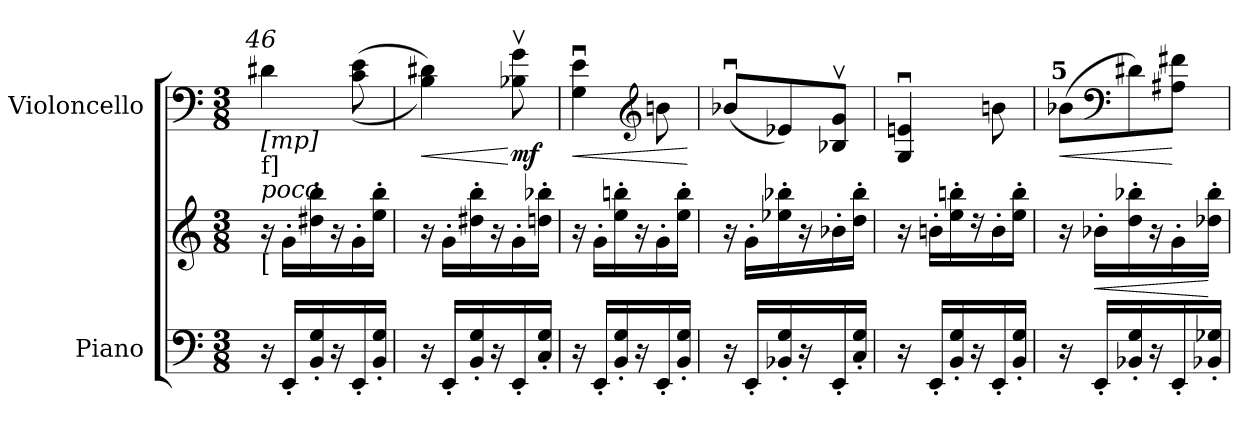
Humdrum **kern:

**kern	**kern	**dynam	**kern	**dynam
*part2	*part2	*part2	*part1	*part1
*staff3	*staff2	*staff2/3	*staff1	*staff1
*I"Piano	*	*	*I"Violoncello	*
*I'Pno.	*	*	*I'Vc.	*
!!LO:PB:g=z
*clefF4	*clefG2	*	*clefF4	*
*k[]	*k[]	*	*k[]	*
*C:	*C:	*	*C:	*
*M3/8	*M3/8	*	*M3/8	*
*MM77	*MM77	*	*MM77	*
=1	=1	=1	=1	=1
!	!	!	!LO:TX:b:t=[mp]	!
!	!	!	!LO:TX:a:i:cj:t=46	!
!	!LO:TX:b:t=[	!	!	!
!	!LO:TX:i:t=poco	!	!	!
!	!LO:TX:t=f]	!	!	!
16r	16r	.	4d#Xi\	.
16EE'i/KL	16g'i\KL	.	.	.
16BBi/' 16Gi'K	16dd#Xi\' 16bbi'K	.	.	.
16r	16r	.	.	.
16EE'i/L	16g'i\L	.	((8ci\ 8ei	.
16BBi/' 16Gi'JJ	16eei\' 16bbi'JJ	.	.	.
=2	=2	=2	=2	=2
!	!	!	!	!LO:HP:b
16r	16r	.	4Bi\ 4d#Xi))	<
16EE'i/KL	16g'i\KL	.	.	.
16BBi/' 16Gi'K	16dd#Xi\' 16bbi'K	.	.	.
16r	16r	.	.	.
16EE'i/L	16g'i\L	.	8B-Xi\v 8giv	[ mf
16Ci/' 16Gi'JJ	16ddni\' 16bb-Xi'JJ	.	.	.
=3	=3	=3	=3	=3
!	!	!	!	!LO:HP:b
16r	16r	.	4Gi\u 4eiu	<
16EE'i/KL	16g'i\KL	.	.	.
16BBi/' 16Gi'K	16eei\' 16bbni'K	.	.	.
16r	16r	.	.	.
*	*	*	*clefG2	*
16EE'i/L	16g'i\L	.	8bni\	.
16BBi/' 16Gi'JJ	16eei\' 16bbi'JJ	.	.	.
.	.	.	.	[
=4	=4	=4	=4	=4
16r	16r	.	(8b-Xui/L	.
16EE'i/KL	16g'i\KL	.	.	.
16BB-Xi/' 16Gi'K	16ee-Xi\' 16bb-Xi'K	.	8e-Xi/)	.
16r	16r	.	.	.
16EE'i/L	16b-X'i\L	.	8B-Xi/v 8givJ	.
16Ci/' 16Gi'JJ	16ddi\' 16bb-i'JJ	.	.	.
=5	=5	=5	=5	=5
16r	16r	.	4Gi/u 4eniu	.
16EE'i/KL	16bn'i\KL	.	.	.
16BBi/' 16Gi'K	16eei\' 16bbni'K	.	.	.
16r	16r	.	.	.
16EE'i/L	16b'i\L	.	8bni\	.
16BBi/' 16Gi'JJ	16eei\' 16bbi'JJ	.	.	.
=6	=6	=6	=6	=6
!	!	!	!LO:TX:a:B:cj:t=5	!
!	!	!	!	!LO:HP:b
16r	16r	.	(8b-Xi\L	<
!	!	!LO:HP:b	!	!
16EE'i/KL	16b-X'i\KL	<	.	.
*	*	*	*clefF4	*
16BB-Xi/' 16Gi'K	16ddi\' 16bb-Xi'K	.	8d#Xi\)	.
16r	16r	.	.	.
16EE'i/L	16g'i\L	.	8A#Xi\ 8f#XiJ	[
16BB-Xi/' 16G-Xi'JJ	16dd-Xi\' 16bb-i'JJ	[	.	.
=	=	=	=	=
*-	*-	*-	*-	*-
